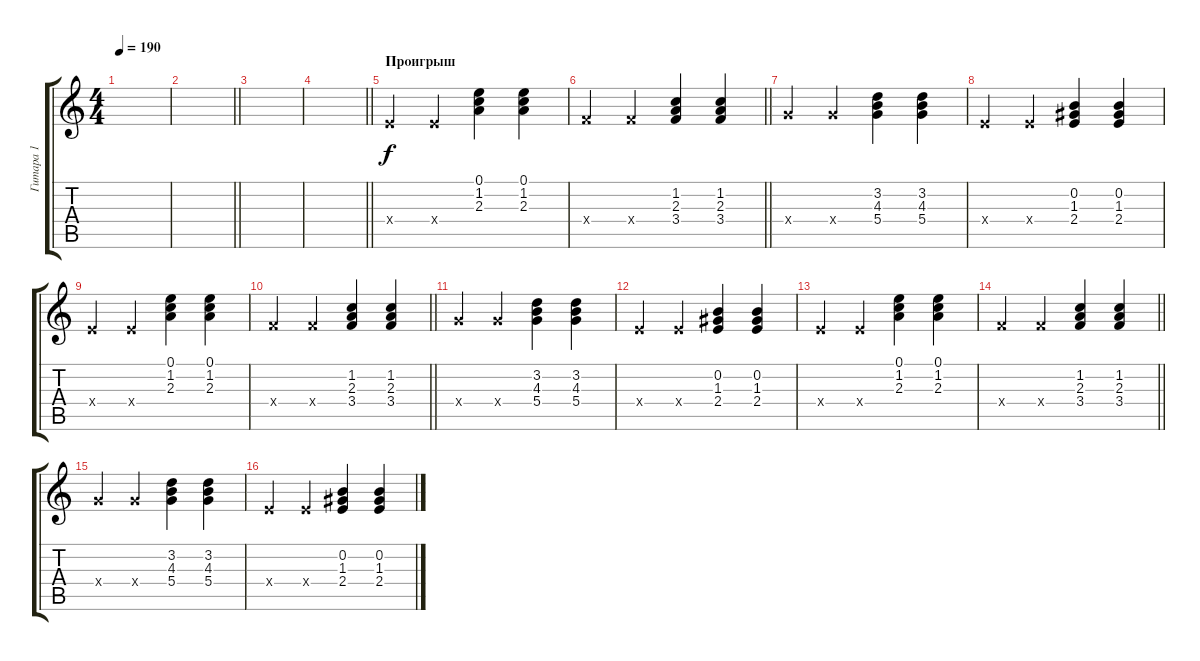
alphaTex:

\track ("Гитара 1" "Гитара 1") {instrument electricguitarjazz}
\staff {score tabs}
\tuning (E4 B3 G3 D3 A2 E2) {hide}
\ts (4 4)
\tempo 190
\clef g2
\ks c
|
\barLineRight lightlight
|
|
\barLineRight lightlight
|
\section ("" "Проигрыш")
2.4{x}.4 2.4{x}.4 (0.1 1.2 2.3).4 (0.1 1.2 2.3).4 |
\barLineRight lightlight
3.4{x}.4 3.4{x}.4 (1.2 2.3 3.4).4 (1.2 2.3 3.4).4 |
5.4{x}.4 5.4{x}.4 (3.2 4.3 5.4).4 (3.2 4.3 5.4).4 |
2.4{x}.4 2.4{x}.4 (0.2 1.3 2.4).4 (0.2 1.3 2.4).4 |
2.4{x}.4 2.4{x}.4 (0.1 1.2 2.3).4 (0.1 1.2 2.3).4 |
\barLineRight lightlight
3.4{x}.4 3.4{x}.4 (1.2 2.3 3.4).4 (1.2 2.3 3.4).4 |
5.4{x}.4 5.4{x}.4 (3.2 4.3 5.4).4 (3.2 4.3 5.4).4 |
2.4{x}.4 2.4{x}.4 (0.2 1.3 2.4).4 (0.2 1.3 2.4).4 |
2.4{x}.4 2.4{x}.4 (0.1 1.2 2.3).4 (0.1 1.2 2.3).4 |
\barLineRight lightlight
3.4{x}.4 3.4{x}.4 (1.2 2.3 3.4).4 (1.2 2.3 3.4).4 |
5.4{x}.4 5.4{x}.4 (3.2 4.3 5.4).4 (3.2 4.3 5.4).4 |
2.4{x}.4 2.4{x}.4 (0.2 1.3 2.4).4 (0.2 1.3 2.4).4
